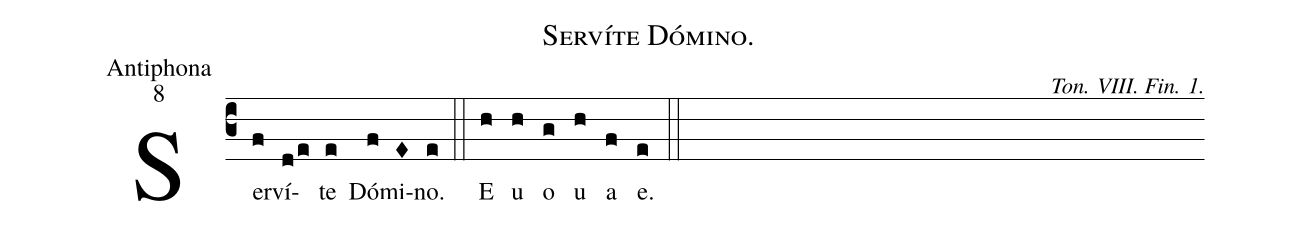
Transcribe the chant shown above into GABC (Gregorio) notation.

name:Servíte Dómino.;
office-part:Antiphona;
mode:8;
commentary:Ton. VIII. Fin. 1.;
%%
annotation: Ant
%%
(c3) Ser(f)ví(d/e)te(e) Dó(f)mi(E)no.(e) (::)
E(h) u(h) o(g) u(h) a(f) e.(e) (::)
